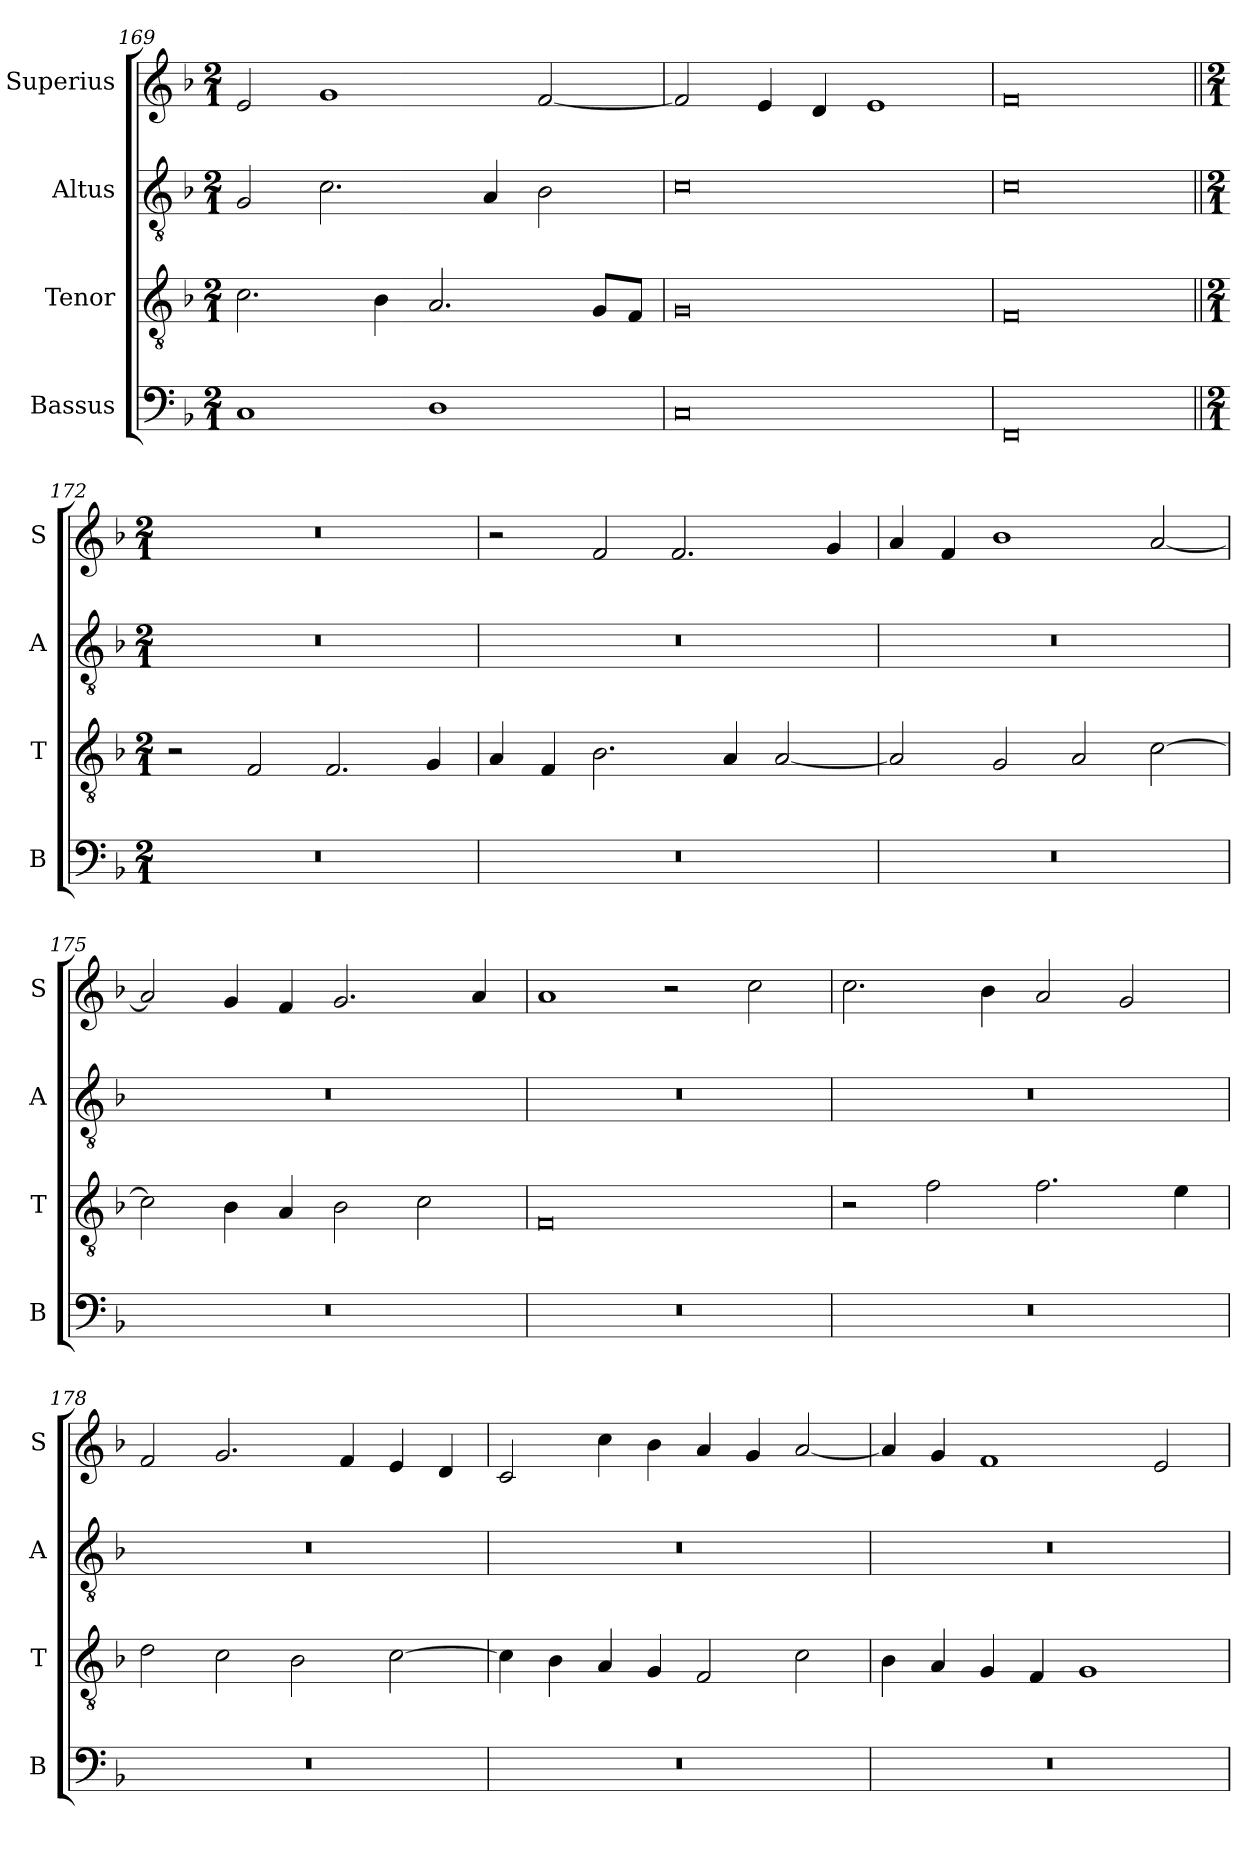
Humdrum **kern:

**kern	**kern	**kern	**kern
*part4	*part3	*part2	*part1
*staff4	*staff3	*staff2	*staff1
*I"Bassus	*I"Tenor	*I"Altus	*I"Superius
*I'B	*I'T	*I'A	*I'S
*clefF4	*clefGv2	*clefGv2	*clefG2
*k[b-]	*k[b-]	*k[b-]	*k[b-]
*M2/1	*M2/1	*M2/1	*M2/1
=169	=169	=169	=169
1C	2.c\	2G/	2e/
.	.	2.c\	1g
.	4B-\	.	.
1D	2.A/	.	.
.	.	4A/	.
.	.	2B-\	[2f/
.	8G/L	.	.
.	8F/J	.	.
=170	=170	=170	=170
0C	0G	0c	2f/]
.	.	.	4e/
.	.	.	4d/
.	.	.	1e
=171	=171	=171	=171
0FF	0F	0c	0f
!!LO:LB:g=z
=172||	=172||	=172||	=172||
*M2/1	*M2/1	*M2/1	*M2/1
0r	2r	0r	0r
.	2F/	.	.
.	2.F/	.	.
.	4G/	.	.
=173	=173	=173	=173
0r	4A/	0r	2r
.	4F/	.	.
.	2.B-\	.	2f/
.	.	.	2.f/
.	4A/	.	.
.	[2A/	.	.
.	.	.	4g/
=174	=174	=174	=174
0r	2A/]	0r	4a/
.	.	.	4f/
.	2G/	.	1b-
.	2A/	.	.
.	[2c\	.	[2a/
=175	=175	=175	=175
0r	2c\]	0r	2a/]
.	4B-\	.	4g/
.	4A/	.	4f/
.	2B-\	.	2.g/
.	2c\	.	.
.	.	.	4a/
=176	=176	=176	=176
0r	0F	0r	1a
.	.	.	2r
.	.	.	2cc\
=177	=177	=177	=177
0r	2r	0r	2.cc\
.	2f\	.	.
.	.	.	4b-\
.	2.f\	.	2a/
.	.	.	2g/
.	4e\	.	.
=178	=178	=178	=178
0r	2d\	0r	2f/
.	2c\	.	2.g/
.	2B-\	.	.
.	.	.	4f/
.	[2c\	.	4e/
.	.	.	4d/
=179	=179	=179	=179
0r	4c\]	0r	2c/
.	4B-\	.	.
.	4A/	.	4cc\
.	4G/	.	4b-\
.	2F/	.	4a/
.	.	.	4g/
.	2c\	.	[2a/
=180	=180	=180	=180
0r	4B-\	0r	4a/]
.	4A/	.	4g/
.	4G/	.	1f
.	4F/	.	.
.	1G	.	.
.	.	.	2e/
=	=	=	=
*-	*-	*-	*-
